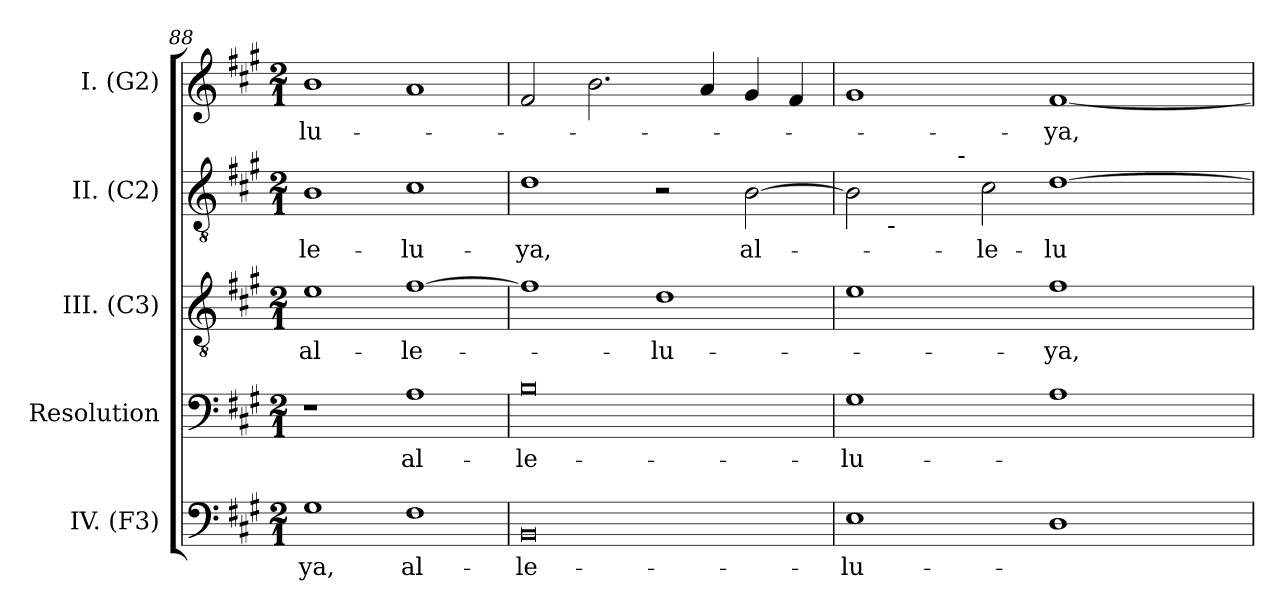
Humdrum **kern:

**kern	**text	**kern	**text	**kern	**text	**kern	**text	**kern	**text
*part5	*part5	*part4	*part4	*part3	*part3	*part2	*part2	*part1	*part1
*staff5	*staff5	*staff4	*staff4	*staff3	*staff3	*staff2	*staff2	*staff1	*staff1
*I"IV. (F3)	*	*I"Resolution	*	*I"III. (C3)	*	*I"II. (C2)	*	*I"I. (G2)	*
*I'IV.	*	*I'Res.	*	*I'III.	*	*I'II.	*	*I'I.	*
*clefF4	*	*clefF4	*	*clefGv2	*	*clefGv2	*	*clefG2	*
*k[f#c#g#]	*	*k[f#c#g#]	*	*k[f#c#g#]	*	*k[f#c#g#]	*	*k[f#c#g#]	*
*A:	*	*A:	*	*A:	*	*A:	*	*A:	*
*M2/1	*	*M2/1	*	*M2/1	*	*M2/1	*	*M2/1	*
=88	=88	=88	=88	=88	=88	=88	=88	=88	=88
!	!LO:LY:b:cj	!	!	!	!LO:LY:b:cj	!	!LO:LY:b:cj	!	!LO:LY:b:cj
1G#	-ya,	1r	.	1e	al-	1B	-le-	1b	-lu-
!	!LO:LY:b:cj	!	!LO:LY:b:cj	!	!LO:LY:b:cj	!	!LO:LY:b:cj	!	!
1F#	al-	1A	al-	[>1f#	-le-	1c#	-lu-	1a	.
=89	=89	=89	=89	=89	=89	=89	=89	=89	=89
!	!LO:LY:b:rj	!	!LO:LY:b:rj	!	!	!	!LO:LY:b:cj	!	!
0BB	-le-	0B	-le-	1f#]	.	1d	-ya,	2f#/	.
.	.	.	.	.	.	.	.	2.b\	.
!	!	!	!	!	!LO:LY:b:cj	!	!	!	!
.	.	.	.	1d	-lu-	2r	.	.	.
.	.	.	.	.	.	.	.	4a/	.
!	!	!	!	!	!	!	!LO:LY:b:cj	!	!
.	.	.	.	.	.	[<2B\	al-	4g#/	.
.	.	.	.	.	.	.	.	4f#/	.
!!LO:PB:g=z
=90	=90	=90	=90	=90	=90	=90	=90	=90	=90
!	!LO:LY:b:cj	!	!LO:LY:b:cj	!	!	!	!	!	!
*	*	*	*	*^	*	*^	*	*	*
*	*	*	*	*	*	*	*	*^	*	*	*
1E	-lu-	1G#	-lu-	1e	4ryy	.	2B\]	8ryy	4ryy	.	1g#	.
.	.	.	.	.	.	.	.	32ryy	.	.	.	.
!	!	!	!	!	!	!	!	!LO:TX:b:t=-	!	!	!	!
.	.	.	.	.	.	.	.	1ryy	.	.	.	.
.	.	.	.	.	8ryy	.	.	.	8ryy	.	.	.
.	.	.	.	.	64ryy	.	.	.	32ryy	.	.	.
.	.	.	.	.	1ryy	.	.	.	.	.	.	.
!	!	!	!	!	!	!	!	!	!LO:TX:a:t=-	!	!	!
.	.	.	.	.	.	.	.	.	1ryy	.	.	.
!	!	!	!	!	!	!	!	!	!	!LO:LY:b:cj	!	!
.	.	.	.	.	.	.	2c#\	.	.	-le-	.	.
!	!	!	!	!	!	!LO:LY:b:cj	!	!	!	!LO:LY:b:cj	!	!LO:LY:b:cj
1D	.	1A	.	1f#	.	-ya,	[>1d	.	.	-lu-	[<1f#	-ya,
.	.	.	.	.	.	.	.	2ryy	.	.	.	.
.	.	.	.	.	2ryy	.	.	.	.	.	.	.
.	.	.	.	.	.	.	.	.	2ryy	.	.	.
.	.	.	.	.	.	.	.	4ryy	.	.	.	.
.	.	.	.	.	16..ryy	.	.	.	.	.	.	.
.	.	.	.	.	.	.	.	16.ryy	16.ryy	.	.	.
*	*	*	*	*v	*v	*	*	*	*	*	*	*
*	*	*	*	*	*	*v	*v	*v	*	*	*
=	=	=	=	=	=	=	=	=	=
*-	*-	*-	*-	*-	*-	*-	*-	*-	*-
